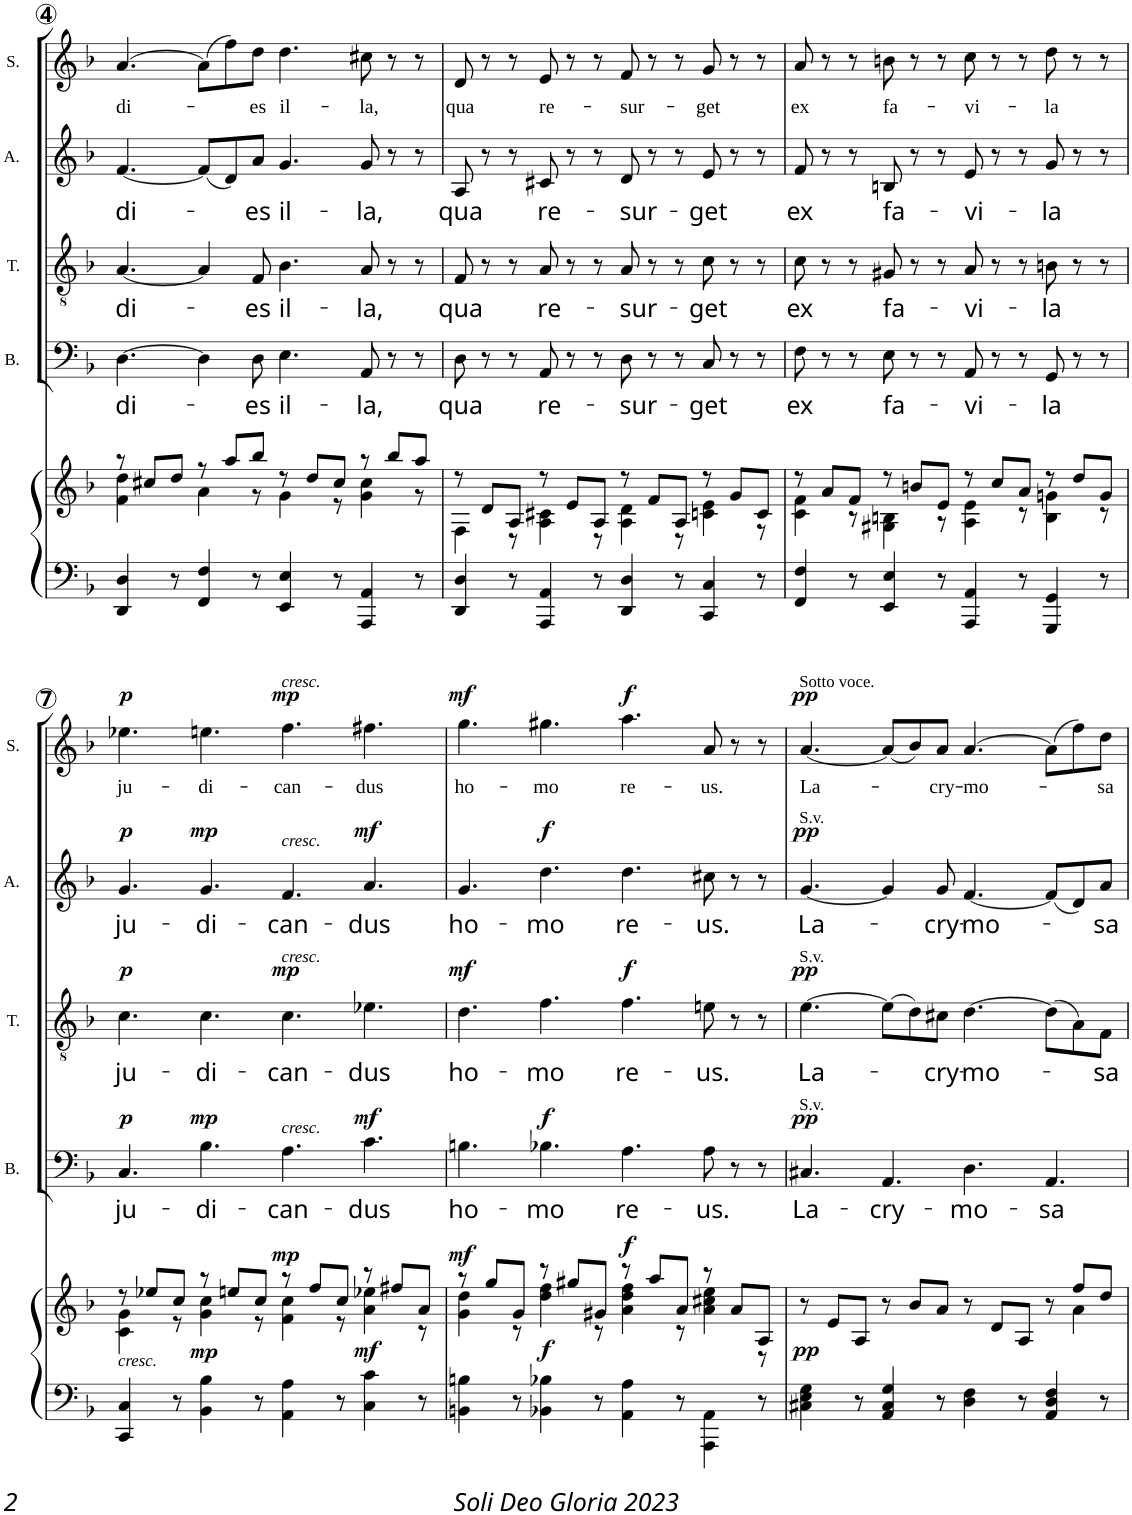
**kern	**kern	**dynam	**kern	**text	**dynam	**kern	**text	**dynam	**kern	**text	**dynam	**kern	**text	**dynam
*part5	*part5	*part5	*part4	*part4	*part4	*part3	*part3	*part3	*part2	*part2	*part2	*part1	*part1	*part1
*staff6	*staff5	*staff5/6	*staff4	*staff4	*staff4	*staff3	*staff3	*staff3	*staff2	*staff2	*staff2	*staff1	*staff1	*staff1
*I"Piano	*	*	*I"Bass	*	*	*I"Tenor	*	*	*I"Alto	*	*	*I"Soprano	*	*
*I'Pno	*	*	*I'B.	*	*	*I'T.	*	*	*I'A.	*	*	*I'S.	*	*
!!LO:PB:g=z
*clefF4	*clefG2	*	*clefF4	*	*	*clefGv2	*	*	*clefG2	*	*	*clefG2	*	*
*k[b-]	*k[b-]	*	*k[b-]	*	*	*k[b-]	*	*	*k[b-]	*	*	*k[b-]	*	*
*M12/8	*M12/8	*	*M12/8	*	*	*M12/8	*	*	*M12/8	*	*	*M12/8	*	*
=4	=4	=4	=4	=4	=4	=4	=4	=4	=4	=4	=4	=4	=4	=4
*	*^	*	*	*	*	*	*	*	*	*	*	*	*	*
!	!	!	!	!	!LO:LY:b	!	!	!LO:LY:b	!	!	!LO:LY:b	!	!	!LO:LY:b	!
4DD/ 4D/	8r	4f\ 4dd\	.	[4.D\	di-	.	[4.A/	di-	.	[4.f/	di-	.	[4.a/	di-	.
.	8cc#X/L	.	.	.	.	.	.	.	.	.	.	.	.	.	.
8r	8dd/J	8ryy	.	.	.	.	.	.	.	.	.	.	.	.	.
4FF/ 4F/	8r	4a\	.	4D\]	.	.	4A/]	.	.	(<8f/L]	.	.	(>8a\L]	.	.
.	8aa/L	.	.	.	.	.	.	.	.	8d/)	.	.	8ff\)	.	.
!	!	!	!	!	!LO:LY:b	!	!	!LO:LY:b	!	!	!LO:LY:b	!	!	!LO:LY:b	!
8r	8bb-/J	8r	.	8D\	-es	.	8F/	-es	.	8a/J	-es	.	8dd\J	-es	.
!	!	!	!	!	!LO:LY:b	!	!	!LO:LY:b	!	!	!LO:LY:b	!	!	!LO:LY:b	!
4EE/ 4E/	8r	4g\	.	4.E\	il-	.	4.B-\	il-	.	4.g/	il-	.	4.dd\	il-	.
.	8dd/L	.	.	.	.	.	.	.	.	.	.	.	.	.	.
8r	8cc#/J	8r	.	.	.	.	.	.	.	.	.	.	.	.	.
!	!	!	!	!	!LO:LY:b	!	!	!LO:LY:b	!	!	!LO:LY:b	!	!	!LO:LY:b	!
4AAA/ 4AA/	8r	4g\ 4cc#\	.	8AA/	-la,	.	8A/	-la,	.	8g/	-la,	.	8cc#X\	-la,	.
.	8bb-/L	.	.	8r	.	.	8r	.	.	8r	.	.	8r	.	.
8r	8aa/J	8r	.	8r	.	.	8r	.	.	8r	.	.	8r	.	.
=5	=5	=5	=5	=5	=5	=5	=5	=5	=5	=5	=5	=5	=5	=5	=5
!	!	!	!	!	!LO:LY:b	!	!	!LO:LY:b	!	!	!LO:LY:b	!	!	!LO:LY:b	!
4DD/ 4D/	8r	4F\	.	8D\	qua	.	8F/	qua	.	8A/	qua	.	8d/	qua	.
.	8d/L	.	.	8r	.	.	8r	.	.	8r	.	.	8r	.	.
8r	8A/J	8r	.	8r	.	.	8r	.	.	8r	.	.	8r	.	.
!	!	!	!	!	!LO:LY:b	!	!	!LO:LY:b	!	!	!LO:LY:b	!	!	!LO:LY:b	!
4AAA/ 4AA/	8r	4A\ 4c#X\	.	8AA/	re-	.	8A/	re-	.	8c#X/	re-	.	8e/	re-	.
.	8e/L	.	.	8r	.	.	8r	.	.	8r	.	.	8r	.	.
8r	8A/J	8r	.	8r	.	.	8r	.	.	8r	.	.	8r	.	.
!	!	!	!	!	!LO:LY:b	!	!	!LO:LY:b	!	!	!LO:LY:b	!	!	!LO:LY:b	!
4DD/ 4D/	8r	4A\ 4d\	.	8D\	-sur-	.	8A/	-sur-	.	8d/	-sur-	.	8f/	-sur-	.
.	8f/L	.	.	8r	.	.	8r	.	.	8r	.	.	8r	.	.
8r	8A/J	8r	.	8r	.	.	8r	.	.	8r	.	.	8r	.	.
!	!	!	!	!	!LO:LY:b	!	!	!LO:LY:b	!	!	!LO:LY:b	!	!	!LO:LY:b	!
4CC/ 4C/	8r	4cn\ 4e\	.	8C/	-get	.	8c\	-get	.	8e/	-get	.	8g/	-get	.
.	8g/L	.	.	8r	.	.	8r	.	.	8r	.	.	8r	.	.
8r	8c/J	8r	.	8r	.	.	8r	.	.	8r	.	.	8r	.	.
=6	=6	=6	=6	=6	=6	=6	=6	=6	=6	=6	=6	=6	=6	=6	=6
!	!	!	!	!	!LO:LY:b	!	!	!LO:LY:b	!	!	!LO:LY:b	!	!	!LO:LY:b	!
4FF/ 4F/	8r	4c\ 4f\	.	8F\	ex	.	8c\	ex	.	8f/	ex	.	8a/	ex	.
.	8a/L	.	.	8r	.	.	8r	.	.	8r	.	.	8r	.	.
8r	8f/J	8r	.	8r	.	.	8r	.	.	8r	.	.	8r	.	.
!	!	!	!	!	!LO:LY:b	!	!	!LO:LY:b	!	!	!LO:LY:b	!	!	!LO:LY:b	!
4EE/ 4E/	8r	4G#X\ 4Bn\	.	8E\	fa-	.	8G#X/	fa-	.	8Bn/	fa-	.	8bn\	fa-	.
.	8bn/L	.	.	8r	.	.	8r	.	.	8r	.	.	8r	.	.
8r	8e/J	8r	.	8r	.	.	8r	.	.	8r	.	.	8r	.	.
!	!	!	!	!	!LO:LY:b	!	!	!LO:LY:b	!	!	!LO:LY:b	!	!	!LO:LY:b	!
4AAA/ 4AA/	8r	4A\ 4e\	.	8AA/	-vi-	.	8A/	-vi-	.	8e/	-vi-	.	8cc\	-vi-	.
.	8cc/L	.	.	8r	.	.	8r	.	.	8r	.	.	8r	.	.
8r	8a/J	8r	.	8r	.	.	8r	.	.	8r	.	.	8r	.	.
!	!	!	!	!	!LO:LY:b	!	!	!LO:LY:b	!	!	!LO:LY:b	!	!	!LO:LY:b	!
4GGG/ 4GG/	8r	4B\ 4gn\	.	8GG/	-la	.	8Bn\	-la	.	8g/	-la	.	8dd\	-la	.
.	8dd/L	.	.	8r	.	.	8r	.	.	8r	.	.	8r	.	.
8r	8g/J	8r	.	8r	.	.	8r	.	.	8r	.	.	8r	.	.
!!LO:LB:g=z
=7	=7	=7	=7	=7	=7	=7	=7	=7	=7	=7	=7	=7	=7	=7	=7
!LO:TX:a:i:t=cresc.	!	!	!	!	!	!	!	!	!	!	!	!	!	!	!
!	!	!	!	!	!LO:LY:b	!LO:DY:a	!	!LO:LY:b	!LO:DY:a	!	!LO:LY:b	!LO:DY:a	!	!LO:LY:b	!LO:DY:a
4CC/ 4C/	8r	4c\ 4g\	.	4.C/	ju-	p	4.c\	ju-	p	4.g/	ju-	p	4.ee-X\	ju-	p
.	8ee-X/L	.	.	.	.	.	.	.	.	.	.	.	.	.	.
8r	8cc/J	8r	.	.	.	.	.	.	.	.	.	.	.	.	.
!	!	!	!LO:DY:a=2	!	!LO:LY:b	!LO:DY:a	!	!LO:LY:b	!	!	!LO:LY:b	!LO:DY:a	!	!LO:LY:b	!
4BB-\ 4B-\	8r	4g\ 4cc\	mp	4.B-\	-di-	mp	4.c\	-di-	.	4.g/	-di-	mp	4.een\	-di-	.
.	8een/L	.	.	.	.	.	.	.	.	.	.	.	.	.	.
8r	8cc/J	8r	.	.	.	.	.	.	.	.	.	.	.	.	.
!	!	!	!	!	!	!	!	!	!	!	!	!	!LO:TX:a:i:t=cresc.	!	!
!	!	!	!	!	!	!	!	!	!	!LO:TX:a:i:t=cresc.	!	!	!	!	!
!	!	!	!	!	!	!	!LO:TX:a:i:t=cresc.	!	!	!	!	!	!	!	!
!	!	!	!	!LO:TX:a:i:t=cresc.	!	!	!	!	!	!	!	!	!	!	!
!	!	!	!LO:DY:a	!	!LO:LY:b	!	!	!LO:LY:b	!LO:DY:a	!	!LO:LY:b	!	!	!LO:LY:b	!LO:DY:a
4AA\ 4A\	8r	4f\ 4cc\	mp	4.A\	-can-	.	4.c\	-can-	mp	4.f/	-can-	.	4.ff\	-can-	mp
.	8ff/L	.	.	.	.	.	.	.	.	.	.	.	.	.	.
8r	8cc/J	8r	.	.	.	.	.	.	.	.	.	.	.	.	.
!	!	!	!LO:DY:a=2	!	!LO:LY:b	!LO:DY:a	!	!LO:LY:b	!	!	!LO:LY:b	!LO:DY:a	!	!LO:LY:b	!
4C\ 4c\	8r	4a\ 4ee-X\	mf	4.c\	-dus	mf	4.e-X\	-dus	.	4.a/	-dus	mf	4.ff#X\	-dus	.
.	8ff#X/L	.	.	.	.	.	.	.	.	.	.	.	.	.	.
8r	8a/J	8r	.	.	.	.	.	.	.	.	.	.	.	.	.
=8	=8	=8	=8	=8	=8	=8	=8	=8	=8	=8	=8	=8	=8	=8	=8
!	!	!	!LO:DY:a	!	!LO:LY:b	!	!	!LO:LY:b	!LO:DY:a	!	!LO:LY:b	!	!	!LO:LY:b	!LO:DY:a
4BBn\ 4Bn\	8r	4g\ 4dd\	mf	4.Bn\	ho-	.	4.d\	ho-	mf	4.g/	ho-	.	4.gg\	ho-	mf
.	8gg/L	.	.	.	.	.	.	.	.	.	.	.	.	.	.
8r	8g/J	8r	.	.	.	.	.	.	.	.	.	.	.	.	.
!	!	!	!LO:DY:a=2	!	!LO:LY:b	!LO:DY:a	!	!LO:LY:b	!	!	!LO:LY:b	!LO:DY:a	!	!LO:LY:b	!
4BB-X\ 4B-X\	8r	4dd\ 4ff\	f	4.B-X\	-mo	f	4.f\	-mo	.	4.dd\	-mo	f	4.gg#X\	-mo	.
.	8gg#X/L	.	.	.	.	.	.	.	.	.	.	.	.	.	.
8r	8g#X/J	8r	.	.	.	.	.	.	.	.	.	.	.	.	.
!	!	!	!LO:DY:a	!	!LO:LY:b	!	!	!LO:LY:b	!LO:DY:a	!	!LO:LY:b	!	!	!LO:LY:b	!LO:DY:a
4AA\ 4A\	8r	4a\ 4dd\ 4ff\	f	4.A\	re-	.	4.f\	re-	f	4.dd\	re-	.	4.aa\	re-	f
.	8aa/L	.	.	.	.	.	.	.	.	.	.	.	.	.	.
8r	8a/J	8r	.	.	.	.	.	.	.	.	.	.	.	.	.
!	!	!	!	!	!LO:LY:b	!	!	!LO:LY:b	!	!	!LO:LY:b	!	!	!LO:LY:b	!
4AAA\ 4AA\	8r	4a\ 4cc#X\ 4ee\	.	8A\	-us.	.	8en\	-us.	.	8cc#X\	-us.	.	8a/	-us.	.
.	8a/L	.	.	8r	.	.	8r	.	.	8r	.	.	8r	.	.
8r	8A/J	8r	.	8r	.	.	8r	.	.	8r	.	.	8r	.	.
=9	=9	=9	=9	=9	=9	=9	=9	=9	=9	=9	=9	=9	=9	=9	=9
!	!	!	!	!	!	!	!	!	!	!	!	!	!LO:TX:a:t=Sotto voce.	!	!
!	!	!	!	!	!	!	!	!	!	!LO:TX:a:t=S.v.	!	!	!	!	!
!	!	!	!	!	!	!	!LO:TX:a:t=S.v.	!	!	!	!	!	!	!	!
!	!	!	!	!LO:TX:a:t=S.v.	!	!	!	!	!	!	!	!	!	!	!
!	!	!	!LO:DY:a=2	!	!LO:LY:b	!LO:DY:a	!	!LO:LY:b	!LO:DY:a	!	!LO:LY:b	!LO:DY:a	!	!LO:LY:b	!LO:DY:a
4C#X\ 4E\ 4G\	8r	2ryy	pp	4.C#X/	La-	pp	[4.e\	La-	pp	[4.g/	La-	pp	[4.a/	La-	pp
.	8e/L	.	.	.	.	.	.	.	.	.	.	.	.	.	.
8r	8A/J	.	.	.	.	.	.	.	.	.	.	.	.	.	.
!	!	!	!	!	!LO:LY:b	!	!	!	!	!	!	!	!	!	!
4AA/ 4C#/ 4G/	8r	.	.	4.AA/	-cry-	.	(>8e\L]	.	.	4g/]	.	.	(<8a/L]	.	.
.	8b-/L	2ryy	.	.	.	.	8d\)	.	.	.	.	.	8b-/)	.	.
!	!	!	!	!	!	!	!	!LO:LY:b	!	!	!LO:LY:b	!	!	!LO:LY:b	!
8r	8a/J	.	.	.	.	.	8c#X\J	-cry-	.	8g/	-cry-	.	8a/J	-cry-	.
!	!	!	!	!	!LO:LY:b	!	!	!LO:LY:b	!	!	!LO:LY:b	!	!	!LO:LY:b	!
4D\ 4F\	8r	.	.	4.D\	-mo-	.	[4.d\	-mo-	.	[4.f/	-mo-	.	[4.a/	-mo-	.
.	8d/L	.	.	.	.	.	.	.	.	.	.	.	.	.	.
8r	8A/J	4ryy	.	.	.	.	.	.	.	.	.	.	.	.	.
!	!	!	!	!	!LO:LY:b	!	!	!	!	!	!	!	!	!	!
4AA/ 4D/ 4F/	8r	.	.	4.AA/	-sa	.	(>8d\L]	.	.	(<8f/L]	.	.	(>8a\L]	.	.
.	8ff/L	4a\	.	.	.	.	8A\)	.	.	8d/)	.	.	8ff\)	.	.
!	!	!	!	!	!	!	!	!LO:LY:b	!	!	!LO:LY:b	!	!	!LO:LY:b	!
8r	8dd/J	.	.	.	.	.	8F\J	-sa	.	8a/J	-sa	.	8dd\J	-sa	.
*	*v	*v	*	*	*	*	*	*	*	*	*	*	*	*	*
=	=	=	=	=	=	=	=	=	=	=	=	=	=	=
*-	*-	*-	*-	*-	*-	*-	*-	*-	*-	*-	*-	*-	*-	*-
